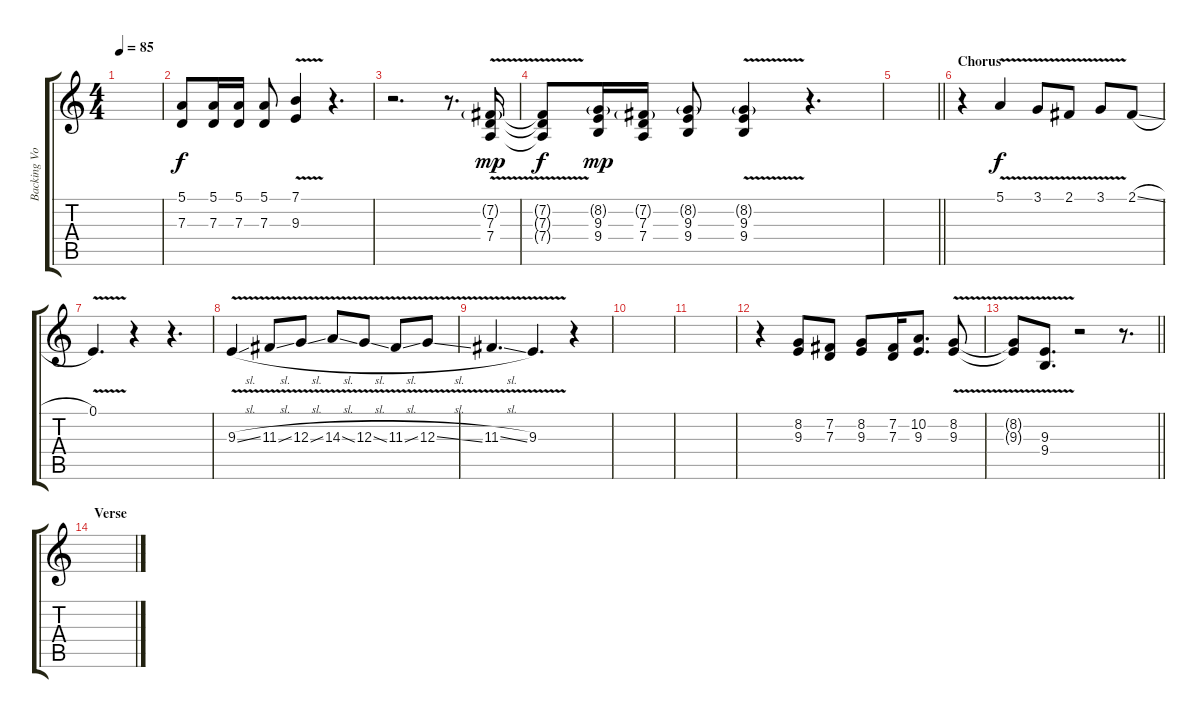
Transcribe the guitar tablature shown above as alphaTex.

\track ("Backing Vocals 2" "Backing Vo") {instrument choiraahs}
\staff {score tabs}
\tuning (E4 B3 G3 D3 A2 E2) {hide}
\ts (4 4)
\tempo 85
\clef g2
\ks c
|
(5.1 7.3).8{dy f} (5.1 7.3).16 (5.1 7.3).16 (5.1 7.3).8 (7.1{v} 9.3{v}).4 r.4{d} |
r.2{d} r.8{d} (7.2{v g} 7.3{v} 7.4{v}).16{dy mp} |
(7.2{t} 7.3{t} 7.4{t}).8{dy f} (8.2{g} 9.3 9.4).16{dy mp} (7.2{g} 7.3 7.4).16 (8.2{g} 9.3 9.4).8 (8.2{g} 9.3{v} 9.4{v}).4 r.4{d} |
\barLineRight lightlight
|
\section ("" "Chorus")
r.4 5.1{v}.4{dy f} 3.1{v}.8 2.1{v}.8 3.1{v}.8 2.1{sl}.8 |
0.1{v}.4{d} r.4 r.4{d} |
9.3{v sl}.4 11.3{v sl}.8 12.3{v sl}.8 14.3{v sl}.8 12.3{v sl}.8 11.3{v sl}.8 12.3{v sl}.8 |
11.3{v sl}.4{d} 9.3{v}.4{d} r.4 |
|
|
r.4 (8.2 9.3).8 (7.2 7.3).8 (8.2 9.3).8 (7.2 7.3).16 (10.2 9.3).8{d} (8.2{v} 9.3{v}).8 |
\barLineRight lightlight
(8.2{t} 9.3{t}).8 (9.3{v} 9.4{v}).8{d} r.2 r.8{d} |
\section ("" "Verse")
